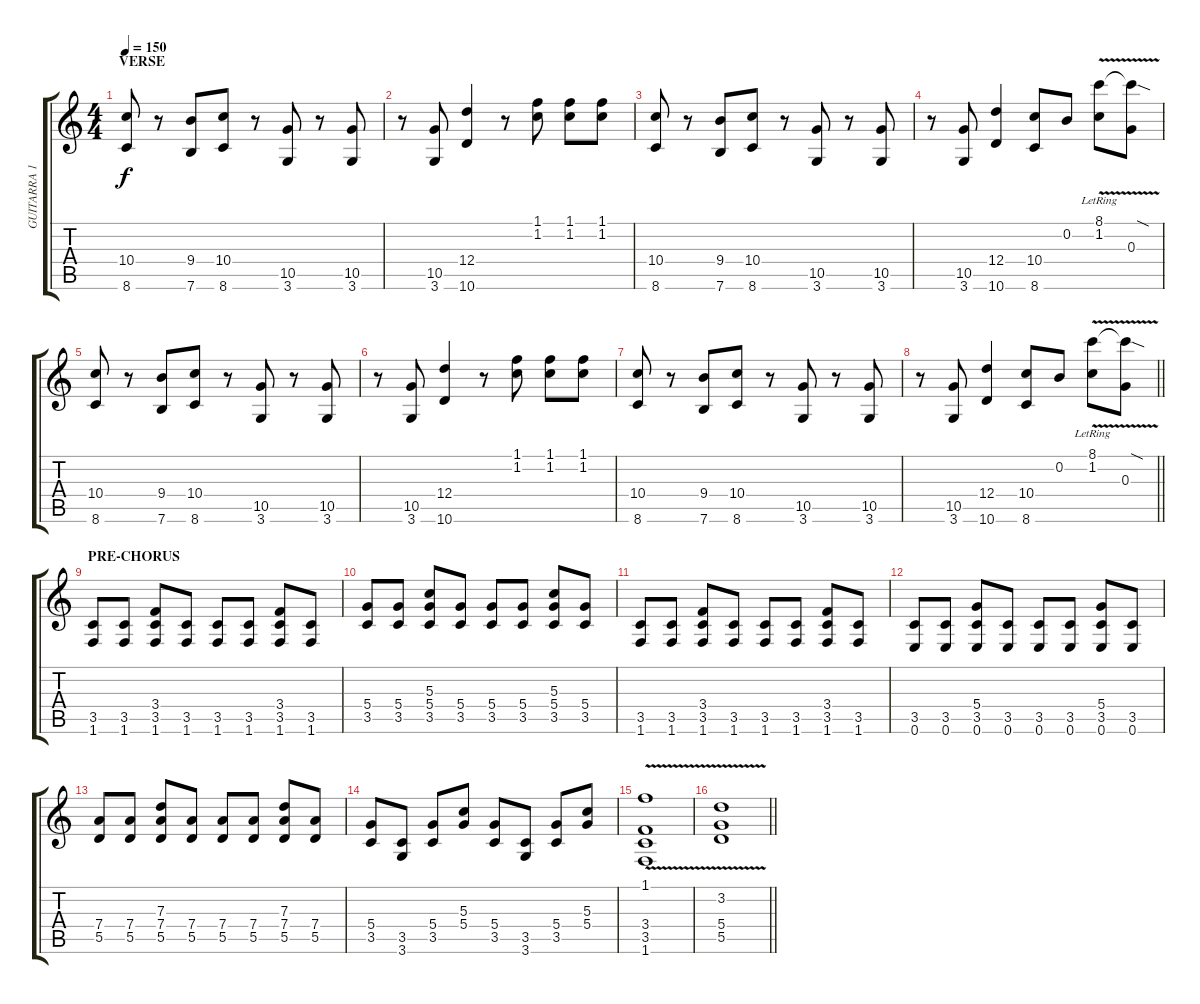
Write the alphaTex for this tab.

\track ("GUITARRA 1y2" "GUITARRA 1") {instrument overdrivenguitar}
\staff {score tabs}
\tuning (E4 B3 G3 D3 A2 E2) {hide}
\ts (4 4)
\section ("" "VERSE")
\tempo 150
\clef g2
\ks c
(10.4 8.6).8{dy f} r.8 (9.4 7.6).8 (10.4 8.6).8 r.8 (10.5 3.6).8 r.8 (10.5 3.6).8 |
r.8 (10.5 3.6).8 (12.4 10.6).4 r.8 (1.1 1.2).8 (1.1 1.2).8 (1.1 1.2).8 |
(10.4 8.6).8 r.8 (9.4 7.6).8 (10.4 8.6).8 r.8 (10.5 3.6).8 r.8 (10.5 3.6).8 |
r.8 (10.5 3.6).8 (12.4 10.6).4 (10.4 8.6).8 0.2.8 (8.1{v lr} 1.2).8 (8.1{sod t} 0.3).8 |
(10.4 8.6).8 r.8 (9.4 7.6).8 (10.4 8.6).8 r.8 (10.5 3.6).8 r.8 (10.5 3.6).8 |
r.8 (10.5 3.6).8 (12.4 10.6).4 r.8 (1.1 1.2).8 (1.1 1.2).8 (1.1 1.2).8 |
(10.4 8.6).8 r.8 (9.4 7.6).8 (10.4 8.6).8 r.8 (10.5 3.6).8 r.8 (10.5 3.6).8 |
\barLineRight lightlight
r.8 (10.5 3.6).8 (12.4 10.6).4 (10.4 8.6).8 0.2.8 (8.1{v lr} 1.2).8 (8.1{sod t} 0.3).8 |
\section ("" "PRE-CHORUS")
(3.5 1.6).8 (3.5 1.6).8 (3.4 3.5 1.6).8 (3.5 1.6).8 (3.5 1.6).8 (3.5 1.6).8 (3.4 3.5 1.6).8 (3.5 1.6).8 |
(5.4 3.5).8 (5.4 3.5).8 (5.3 5.4 3.5).8 (5.4 3.5).8 (5.4 3.5).8 (5.4 3.5).8 (5.3 5.4 3.5).8 (5.4 3.5).8 |
(3.5 1.6).8 (3.5 1.6).8 (3.4 3.5 1.6).8 (3.5 1.6).8 (3.5 1.6).8 (3.5 1.6).8 (3.4 3.5 1.6).8 (3.5 1.6).8 |
(3.5 0.6).8 (3.5 0.6).8 (5.4 3.5 0.6).8 (3.5 0.6).8 (3.5 0.6).8 (3.5 0.6).8 (5.4 3.5 0.6).8 (3.5 0.6).8 |
(7.4 5.5).8 (7.4 5.5).8 (7.3 7.4 5.5).8 (7.4 5.5).8 (7.4 5.5).8 (7.4 5.5).8 (7.3 7.4 5.5).8 (7.4 5.5).8 |
(5.4 3.5).8 (3.5 3.6).8 (5.4 3.5).8 (5.3 5.4).8 (5.4 3.5).8 (3.5 3.6).8 (5.4 3.5).8 (5.3 5.4).8 |
(1.1{v} 3.4 3.5 1.6).1 |
\barLineRight lightlight
(3.2{v} 5.4 5.5).1
